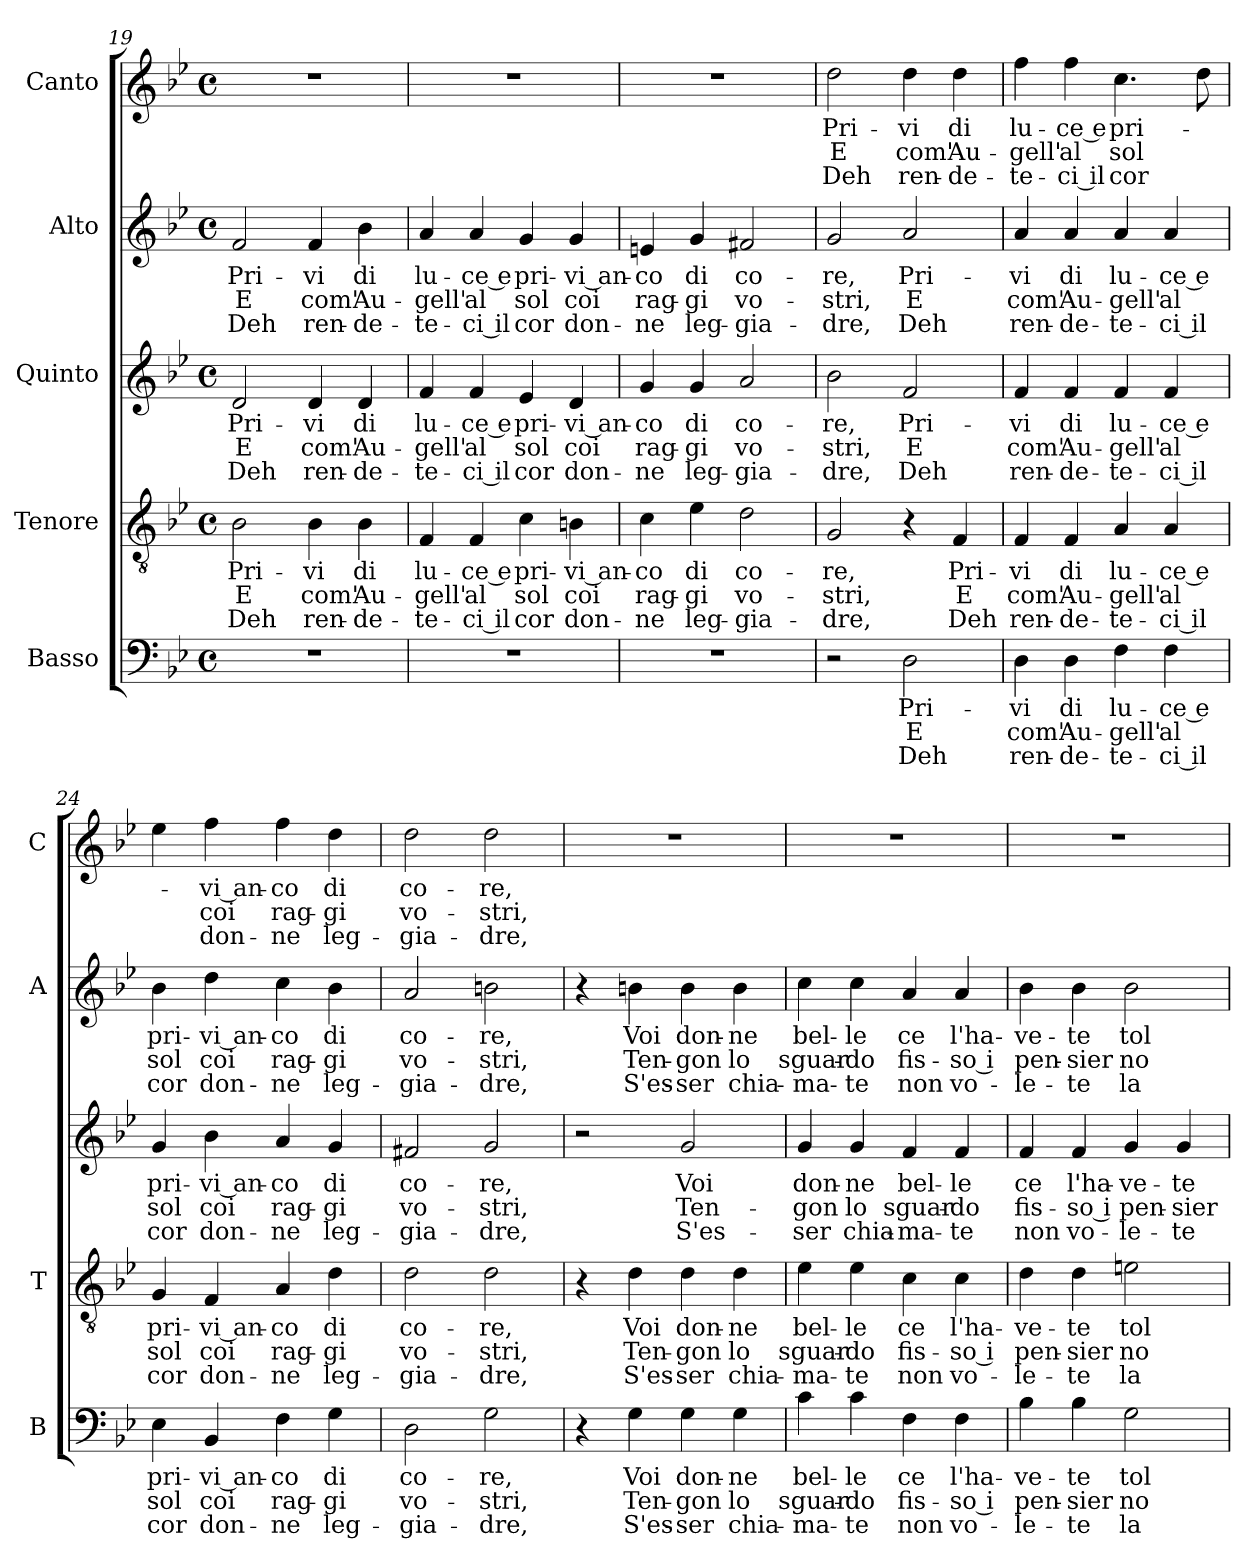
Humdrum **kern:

**kern	**text	**text	**text	**kern	**text	**text	**text	**kern	**text	**text	**text	**kern	**text	**text	**text	**kern	**text	**text	**text
*part5	*part5	*part5	*part5	*part4	*part4	*part4	*part4	*part3	*part3	*part3	*part3	*part2	*part2	*part2	*part2	*part1	*part1	*part1	*part1
*staff5	*staff5	*staff5	*staff5	*staff4	*staff4	*staff4	*staff4	*staff3	*staff3	*staff3	*staff3	*staff2	*staff2	*staff2	*staff2	*staff1	*staff1	*staff1	*staff1
*I"Basso	*	*	*	*I"Tenore	*	*	*	*I"Quinto	*	*	*	*I"Alto	*	*	*	*I"Canto	*	*	*
*I'B	*	*	*	*I'T	*	*	*	*	*	*	*	*I'A	*	*	*	*I'C	*	*	*
*clefF4	*	*	*	*clefGv2	*	*	*	*clefG2	*	*	*	*clefG2	*	*	*	*clefG2	*	*	*
*k[b-e-]	*	*	*	*k[b-e-]	*	*	*	*k[b-e-]	*	*	*	*k[b-e-]	*	*	*	*k[b-e-]	*	*	*
*B-:	*	*	*	*B-:	*	*	*	*B-:	*	*	*	*B-:	*	*	*	*B-:	*	*	*
*M4/4	*	*	*	*M4/4	*	*	*	*M4/4	*	*	*	*M4/4	*	*	*	*M4/4	*	*	*
*met(c)	*	*	*	*met(c)	*	*	*	*met(c)	*	*	*	*met(c)	*	*	*	*met(c)	*	*	*
=19	=19	=19	=19	=19	=19	=19	=19	=19	=19	=19	=19	=19	=19	=19	=19	=19	=19	=19	=19
!	!	!	!	!	!LO:LY:b	!LO:LY:b	!LO:LY:b	!	!LO:LY:b	!LO:LY:b	!LO:LY:b	!	!LO:LY:b	!LO:LY:b	!LO:LY:b	!	!	!	!
1r	.	.	.	2B-\	Pri-	E	Deh	2d/	Pri-	E	Deh	2f/	Pri-	E	Deh	1r	.	.	.
!	!	!	!	!	!LO:LY:b	!LO:LY:b	!LO:LY:b	!	!LO:LY:b	!LO:LY:b	!LO:LY:b	!	!LO:LY:b	!LO:LY:b	!LO:LY:b	!	!	!	!
.	.	.	.	4B-\	-vi	com'	ren-	4d/	-vi	com'	ren-	4f/	-vi	com'	ren-	.	.	.	.
!	!	!	!	!	!LO:LY:b	!LO:LY:b	!LO:LY:b	!	!LO:LY:b	!LO:LY:b	!LO:LY:b	!	!LO:LY:b	!LO:LY:b	!LO:LY:b	!	!	!	!
.	.	.	.	4B-\	di	Au-	-de-	4d/	di	Au-	-de-	4b-\	di	Au-	-de-	.	.	.	.
=20	=20	=20	=20	=20	=20	=20	=20	=20	=20	=20	=20	=20	=20	=20	=20	=20	=20	=20	=20
!	!	!	!	!	!LO:LY:b	!LO:LY:b	!LO:LY:b	!	!LO:LY:b	!LO:LY:b	!LO:LY:b	!	!LO:LY:b	!LO:LY:b	!LO:LY:b	!	!	!	!
1r	.	.	.	4F/	lu-	-gell'	-te-	4f/	lu-	-gell'	-te-	4a/	lu-	-gell'	-te-	1r	.	.	.
!	!	!	!	!	!LO:LY:b	!LO:LY:b	!LO:LY:b	!	!LO:LY:b	!LO:LY:b	!LO:LY:b	!	!LO:LY:b	!LO:LY:b	!LO:LY:b	!	!	!	!
.	.	.	.	4F/	-ce e	al	-ci il	4f/	-ce e	al	-ci il	4a/	-ce e	al	-ci il	.	.	.	.
!	!	!	!	!	!LO:LY:b	!LO:LY:b	!LO:LY:b	!	!LO:LY:b	!LO:LY:b	!LO:LY:b	!	!LO:LY:b	!LO:LY:b	!LO:LY:b	!	!	!	!
.	.	.	.	4c\	pri-	sol	cor	4e-/	pri-	sol	cor	4g/	pri-	sol	cor	.	.	.	.
!	!	!	!	!	!LO:LY:b	!LO:LY:b	!LO:LY:b	!	!LO:LY:b	!LO:LY:b	!LO:LY:b	!	!LO:LY:b	!LO:LY:b	!LO:LY:b	!	!	!	!
.	.	.	.	4Bn\	-vi an-	coi	don-	4d/	-vi an-	coi	don-	4g/	-vi an-	coi	don-	.	.	.	.
!!LO:LB:g=z
=21	=21	=21	=21	=21	=21	=21	=21	=21	=21	=21	=21	=21	=21	=21	=21	=21	=21	=21	=21
!	!	!	!	!	!LO:LY:b	!LO:LY:b	!LO:LY:b	!	!LO:LY:b	!LO:LY:b	!LO:LY:b	!	!LO:LY:b	!LO:LY:b	!LO:LY:b	!	!	!	!
1r	.	.	.	4c\	-co	rag-	-ne	4g/	-co	rag-	-ne	4en/	-co	rag-	-ne	1r	.	.	.
!	!	!	!	!	!LO:LY:b	!LO:LY:b	!LO:LY:b	!	!LO:LY:b	!LO:LY:b	!LO:LY:b	!	!LO:LY:b	!LO:LY:b	!LO:LY:b	!	!	!	!
.	.	.	.	4e-\	di	-gi	leg-	4g/	di	-gi	leg-	4g/	di	-gi	leg-	.	.	.	.
!	!	!	!	!	!LO:LY:b	!LO:LY:b	!LO:LY:b	!	!LO:LY:b	!LO:LY:b	!LO:LY:b	!	!LO:LY:b	!LO:LY:b	!LO:LY:b	!	!	!	!
.	.	.	.	2d\	co-	vo-	-gia-	2a/	co-	vo-	-gia-	2f#X/	co-	vo-	-gia-	.	.	.	.
=22	=22	=22	=22	=22	=22	=22	=22	=22	=22	=22	=22	=22	=22	=22	=22	=22	=22	=22	=22
!	!	!	!	!	!LO:LY:b	!LO:LY:b	!LO:LY:b	!	!LO:LY:b	!LO:LY:b	!LO:LY:b	!	!LO:LY:b	!LO:LY:b	!LO:LY:b	!	!LO:LY:b	!LO:LY:b	!LO:LY:b
2r	.	.	.	2G/	-re,	-stri,	-dre,	2b-\	-re,	-stri,	-dre,	2g/	-re,	-stri,	-dre,	2dd\	Pri-	E	Deh
!	!LO:LY:b	!LO:LY:b	!LO:LY:b	!	!	!	!	!	!LO:LY:b	!LO:LY:b	!LO:LY:b	!	!LO:LY:b	!LO:LY:b	!LO:LY:b	!	!LO:LY:b	!LO:LY:b	!LO:LY:b
2D\	Pri-	E	Deh	4r	.	.	.	2f/	Pri-	E	Deh	2a/	Pri-	E	Deh	4dd\	-vi	com'	ren-
!	!	!	!	!	!LO:LY:b	!LO:LY:b	!LO:LY:b	!	!	!	!	!	!	!	!	!	!LO:LY:b	!LO:LY:b	!LO:LY:b
.	.	.	.	4F/	Pri-	E	Deh	.	.	.	.	.	.	.	.	4dd\	di	Au-	-de-
=23	=23	=23	=23	=23	=23	=23	=23	=23	=23	=23	=23	=23	=23	=23	=23	=23	=23	=23	=23
!	!LO:LY:b	!LO:LY:b	!LO:LY:b	!	!LO:LY:b	!LO:LY:b	!LO:LY:b	!	!LO:LY:b	!LO:LY:b	!LO:LY:b	!	!LO:LY:b	!LO:LY:b	!LO:LY:b	!	!LO:LY:b	!LO:LY:b	!LO:LY:b
4D\	-vi	com'	ren-	4F/	-vi	com'	ren-	4f/	-vi	com'	ren-	4a/	-vi	com'	ren-	4ff\	lu-	-gell'	-te-
!	!LO:LY:b	!LO:LY:b	!LO:LY:b	!	!LO:LY:b	!LO:LY:b	!LO:LY:b	!	!LO:LY:b	!LO:LY:b	!LO:LY:b	!	!LO:LY:b	!LO:LY:b	!LO:LY:b	!	!LO:LY:b	!LO:LY:b	!LO:LY:b
4D\	di	Au-	-de-	4F/	di	Au-	-de-	4f/	di	Au-	-de-	4a/	di	Au-	-de-	4ff\	-ce e	al	-ci il
!	!LO:LY:b	!LO:LY:b	!LO:LY:b	!	!LO:LY:b	!LO:LY:b	!LO:LY:b	!	!LO:LY:b	!LO:LY:b	!LO:LY:b	!	!LO:LY:b	!LO:LY:b	!LO:LY:b	!	!LO:LY:b	!LO:LY:b	!LO:LY:b
4F\	lu-	-gell'	-te-	4A/	lu-	-gell'	-te-	4f/	lu-	-gell'	-te-	4a/	lu-	-gell'	-te-	4.cc\	pri-	sol	cor
!	!LO:LY:b	!LO:LY:b	!LO:LY:b	!	!LO:LY:b	!LO:LY:b	!LO:LY:b	!	!LO:LY:b	!LO:LY:b	!LO:LY:b	!	!LO:LY:b	!LO:LY:b	!LO:LY:b	!	!	!	!
4F\	-ce e	al	-ci il	4A/	-ce e	al	-ci il	4f/	-ce e	al	-ci il	4a/	-ce e	al	-ci il	.	.	.	.
.	.	.	.	.	.	.	.	.	.	.	.	.	.	.	.	8dd\	.	.	.
=24	=24	=24	=24	=24	=24	=24	=24	=24	=24	=24	=24	=24	=24	=24	=24	=24	=24	=24	=24
!	!LO:LY:b	!LO:LY:b	!LO:LY:b	!	!LO:LY:b	!LO:LY:b	!LO:LY:b	!	!LO:LY:b	!LO:LY:b	!LO:LY:b	!	!LO:LY:b	!LO:LY:b	!LO:LY:b	!	!	!	!
4E-\	pri-	sol	cor	4G/	pri-	sol	cor	4g/	pri-	sol	cor	4b-\	pri-	sol	cor	4ee-\	.	.	.
!	!LO:LY:b	!LO:LY:b	!LO:LY:b	!	!LO:LY:b	!LO:LY:b	!LO:LY:b	!	!LO:LY:b	!LO:LY:b	!LO:LY:b	!	!LO:LY:b	!LO:LY:b	!LO:LY:b	!	!LO:LY:b	!LO:LY:b	!LO:LY:b
4BB-/	-vi an-	coi	don-	4F/	-vi an-	coi	don-	4b-\	-vi an-	coi	don-	4dd\	-vi an-	coi	don-	4ff\	-vi an-	coi	don-
!	!LO:LY:b	!LO:LY:b	!LO:LY:b	!	!LO:LY:b	!LO:LY:b	!LO:LY:b	!	!LO:LY:b	!LO:LY:b	!LO:LY:b	!	!LO:LY:b	!LO:LY:b	!LO:LY:b	!	!LO:LY:b	!LO:LY:b	!LO:LY:b
4F\	-co	rag-	-ne	4A/	-co	rag-	-ne	4a/	-co	rag-	-ne	4cc\	-co	rag-	-ne	4ff\	-co	rag-	-ne
!	!LO:LY:b	!LO:LY:b	!LO:LY:b	!	!LO:LY:b	!LO:LY:b	!LO:LY:b	!	!LO:LY:b	!LO:LY:b	!LO:LY:b	!	!LO:LY:b	!LO:LY:b	!LO:LY:b	!	!LO:LY:b	!LO:LY:b	!LO:LY:b
4G\	di	-gi	leg-	4d\	di	-gi	leg-	4g/	di	-gi	leg-	4b-\	di	-gi	leg-	4dd\	di	-gi	leg-
=25	=25	=25	=25	=25	=25	=25	=25	=25	=25	=25	=25	=25	=25	=25	=25	=25	=25	=25	=25
!	!LO:LY:b	!LO:LY:b	!LO:LY:b	!	!LO:LY:b	!LO:LY:b	!LO:LY:b	!	!LO:LY:b	!LO:LY:b	!LO:LY:b	!	!LO:LY:b	!LO:LY:b	!LO:LY:b	!	!LO:LY:b	!LO:LY:b	!LO:LY:b
2D\	co-	vo-	-gia-	2d\	co-	vo-	-gia-	2f#X/	co-	vo-	-gia-	2a/	co-	vo-	-gia-	2dd\	co-	vo-	-gia-
!	!LO:LY:b	!LO:LY:b	!LO:LY:b	!	!LO:LY:b	!LO:LY:b	!LO:LY:b	!	!LO:LY:b	!LO:LY:b	!LO:LY:b	!	!LO:LY:b	!LO:LY:b	!LO:LY:b	!	!LO:LY:b	!LO:LY:b	!LO:LY:b
2G\	-re,	-stri,	-dre,	2d\	-re,	-stri,	-dre,	2g/	-re,	-stri,	-dre,	2bn\	-re,	-stri,	-dre,	2dd\	-re,	-stri,	-dre,
=26	=26	=26	=26	=26	=26	=26	=26	=26	=26	=26	=26	=26	=26	=26	=26	=26	=26	=26	=26
4r	.	.	.	4r	.	.	.	2r	.	.	.	4r	.	.	.	1r	.	.	.
!	!LO:LY:b	!LO:LY:b	!LO:LY:b	!	!LO:LY:b	!LO:LY:b	!LO:LY:b	!	!	!	!	!	!LO:LY:b	!LO:LY:b	!LO:LY:b	!	!	!	!
4G\	Voi	Ten-	S'es-	4d\	Voi	Ten-	S'es-	.	.	.	.	4bn\	Voi	Ten-	S'es-	.	.	.	.
!	!LO:LY:b	!LO:LY:b	!LO:LY:b	!	!LO:LY:b	!LO:LY:b	!LO:LY:b	!	!LO:LY:b	!LO:LY:b	!LO:LY:b	!	!LO:LY:b	!LO:LY:b	!LO:LY:b	!	!	!	!
4G\	don-	-gon	-ser	4d\	don-	-gon	-ser	2g/	Voi	Ten-	S'es-	4b\	don-	-gon	-ser	.	.	.	.
!	!LO:LY:b	!LO:LY:b	!LO:LY:b	!	!LO:LY:b	!LO:LY:b	!LO:LY:b	!	!	!	!	!	!LO:LY:b	!LO:LY:b	!LO:LY:b	!	!	!	!
4G\	-ne	lo	chia-	4d\	-ne	lo	chia-	.	.	.	.	4b\	-ne	lo	chia-	.	.	.	.
=27	=27	=27	=27	=27	=27	=27	=27	=27	=27	=27	=27	=27	=27	=27	=27	=27	=27	=27	=27
!	!LO:LY:b	!LO:LY:b	!LO:LY:b	!	!LO:LY:b	!LO:LY:b	!LO:LY:b	!	!LO:LY:b	!LO:LY:b	!LO:LY:b	!	!LO:LY:b	!LO:LY:b	!LO:LY:b	!	!	!	!
4c\	bel-	sguar-	-ma-	4e-\	bel-	sguar-	-ma-	4g/	don-	-gon	-ser	4cc\	bel-	sguar-	-ma-	1r	.	.	.
!	!LO:LY:b	!LO:LY:b	!LO:LY:b	!	!LO:LY:b	!LO:LY:b	!LO:LY:b	!	!LO:LY:b	!LO:LY:b	!LO:LY:b	!	!LO:LY:b	!LO:LY:b	!LO:LY:b	!	!	!	!
4c\	-le	-do	-te	4e-\	-le	-do	-te	4g/	-ne	lo	chia-	4cc\	-le	-do	-te	.	.	.	.
!	!LO:LY:b	!LO:LY:b	!LO:LY:b	!	!LO:LY:b	!LO:LY:b	!LO:LY:b	!	!LO:LY:b	!LO:LY:b	!LO:LY:b	!	!LO:LY:b	!LO:LY:b	!LO:LY:b	!	!	!	!
4F\	ce	fis-	non	4c\	ce	fis-	non	4f/	bel-	sguar-	-ma-	4a/	ce	fis-	non	.	.	.	.
!	!LO:LY:b	!LO:LY:b	!LO:LY:b	!	!LO:LY:b	!LO:LY:b	!LO:LY:b	!	!LO:LY:b	!LO:LY:b	!LO:LY:b	!	!LO:LY:b	!LO:LY:b	!LO:LY:b	!	!	!	!
4F\	l'ha-	-so i	vo-	4c\	l'ha-	-so i	vo-	4f/	-le	-do	-te	4a/	l'ha-	-so i	vo-	.	.	.	.
!!LO:PB:g=z
=28	=28	=28	=28	=28	=28	=28	=28	=28	=28	=28	=28	=28	=28	=28	=28	=28	=28	=28	=28
!	!LO:LY:b	!LO:LY:b	!LO:LY:b	!	!LO:LY:b	!LO:LY:b	!LO:LY:b	!	!LO:LY:b	!LO:LY:b	!LO:LY:b	!	!LO:LY:b	!LO:LY:b	!LO:LY:b	!	!	!	!
4B-\	-ve-	pen-	-le-	4d\	-ve-	pen-	-le-	4f/	ce	fis-	non	4b-\	-ve-	pen-	-le-	1r	.	.	.
!	!LO:LY:b	!LO:LY:b	!LO:LY:b	!	!LO:LY:b	!LO:LY:b	!LO:LY:b	!	!LO:LY:b	!LO:LY:b	!LO:LY:b	!	!LO:LY:b	!LO:LY:b	!LO:LY:b	!	!	!	!
4B-\	-te	-sier	-te	4d\	-te	-sier	-te	4f/	l'ha-	-so i	vo-	4b-\	-te	-sier	-te	.	.	.	.
!	!LO:LY:b	!LO:LY:b	!LO:LY:b	!	!LO:LY:b	!LO:LY:b	!LO:LY:b	!	!LO:LY:b	!LO:LY:b	!LO:LY:b	!	!LO:LY:b	!LO:LY:b	!LO:LY:b	!	!	!	!
2G\	tol-	no-	la-	2en\	tol-	no-	la-	4g/	-ve-	pen-	-le-	2b-\	tol-	no-	la-	.	.	.	.
!	!	!	!	!	!	!	!	!	!LO:LY:b	!LO:LY:b	!LO:LY:b	!	!	!	!	!	!	!	!
.	.	.	.	.	.	.	.	4g/	-te	-sier	-te	.	.	.	.	.	.	.	.
=	=	=	=	=	=	=	=	=	=	=	=	=	=	=	=	=	=	=	=
*-	*-	*-	*-	*-	*-	*-	*-	*-	*-	*-	*-	*-	*-	*-	*-	*-	*-	*-	*-
